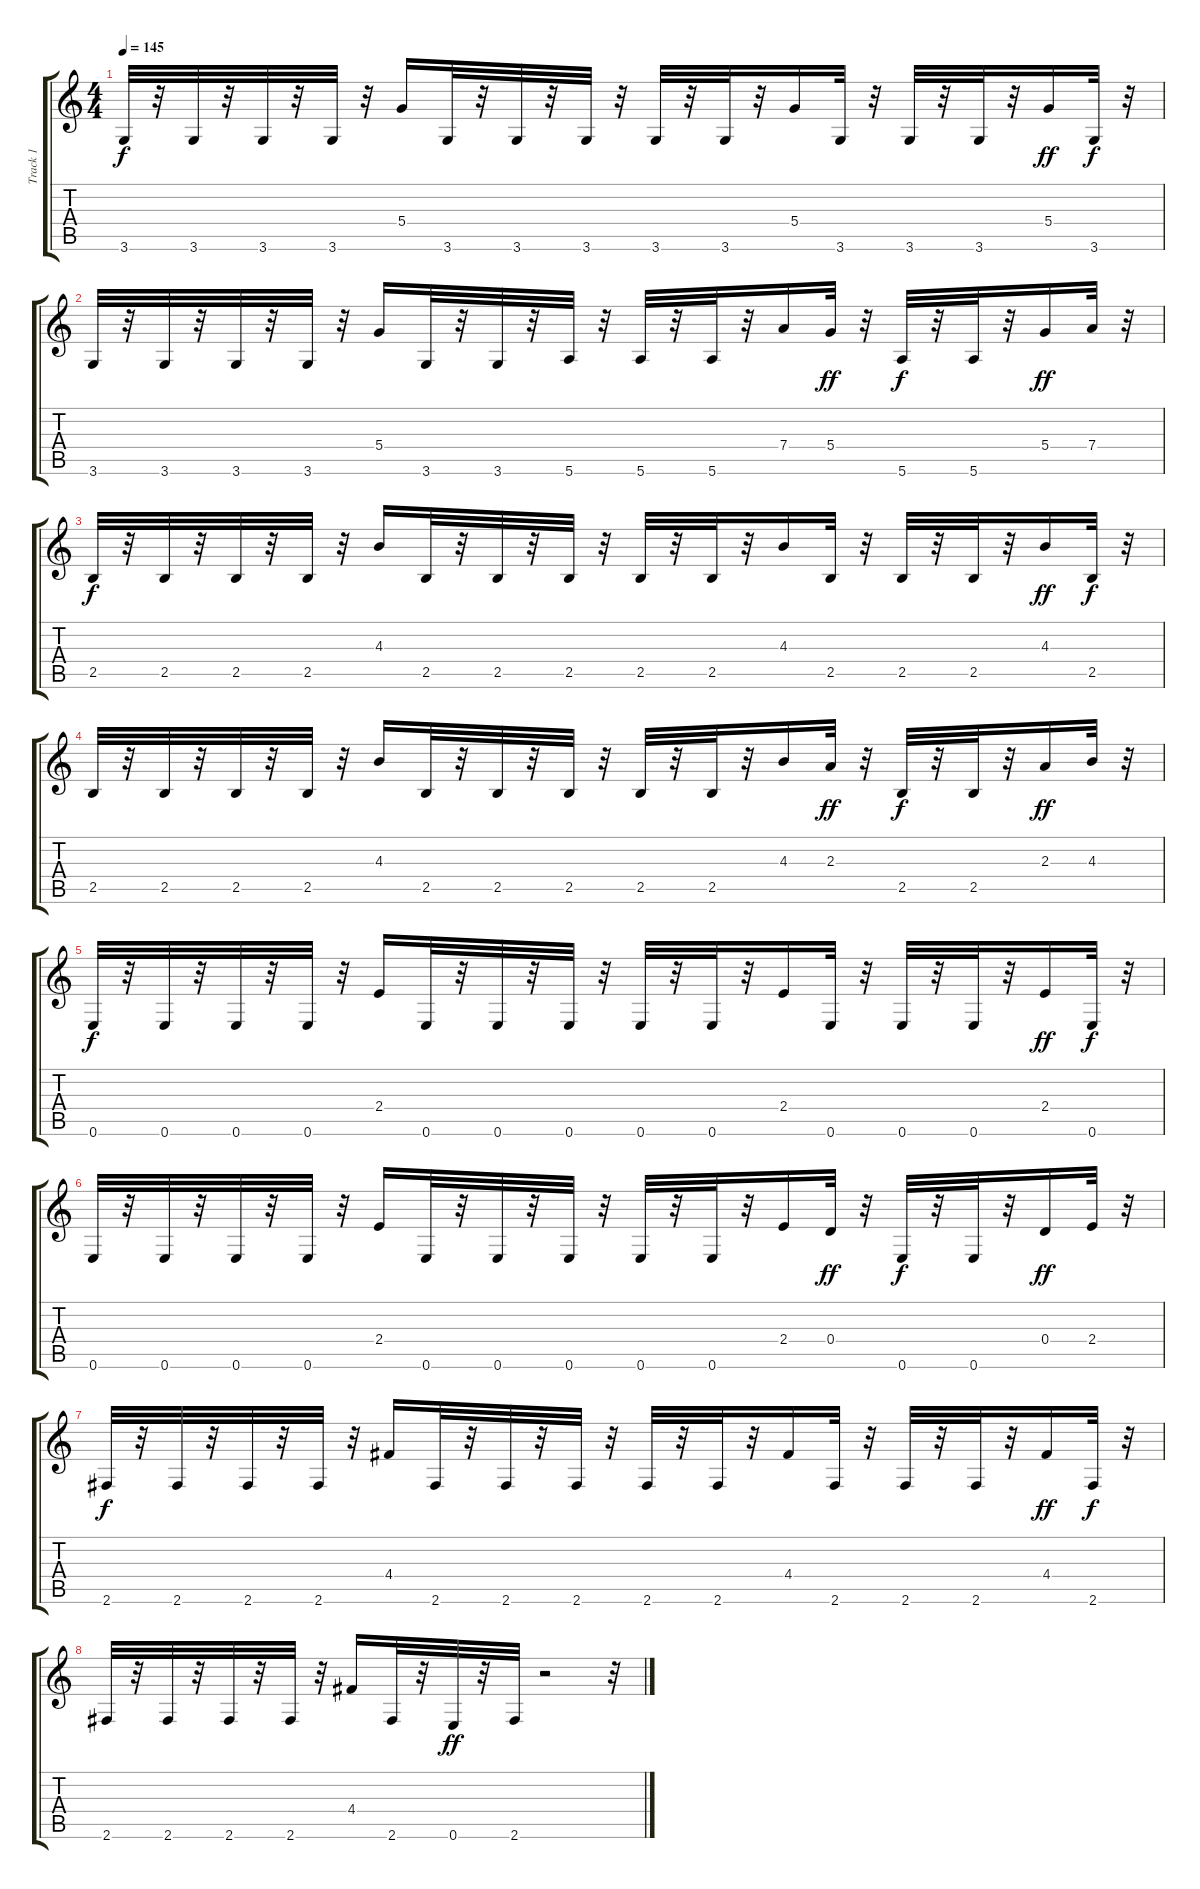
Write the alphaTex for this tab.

\track ("Track 1" "Track 1") {instrument distortionguitar}
\staff {score tabs}
\tuning (E4 B3 G3 D3 A2 E2) {hide}
\ts (4 4)
\tempo 145
\clef g2
\ks c
3.6.32{dy f} r.32 3.6.32 r.32 3.6.32 r.32 3.6.32 r.32 5.4.16 3.6.32 r.32 3.6.32 r.32 3.6.32 r.32 3.6.32 r.32 3.6.32 r.32 5.4.16 3.6.32 r.32 3.6.32 r.32 3.6.32 r.32 5.4.16{dy ff} 3.6.32{dy f} r.32 |
3.6.32 r.32 3.6.32 r.32 3.6.32 r.32 3.6.32 r.32 5.4.16 3.6.32 r.32 3.6.32 r.32 5.6.32 r.32 5.6.32 r.32 5.6.32 r.32 7.4.16 5.4.32{dy ff} r.32 5.6.32{dy f} r.32 5.6.32 r.32 5.4.16{dy ff} 7.4.32 r.32 |
2.5.32{dy f} r.32 2.5.32 r.32 2.5.32 r.32 2.5.32 r.32 4.3.16 2.5.32 r.32 2.5.32 r.32 2.5.32 r.32 2.5.32 r.32 2.5.32 r.32 4.3.16 2.5.32 r.32 2.5.32 r.32 2.5.32 r.32 4.3.16{dy ff} 2.5.32{dy f} r.32 |
2.5.32 r.32 2.5.32 r.32 2.5.32 r.32 2.5.32 r.32 4.3.16 2.5.32 r.32 2.5.32 r.32 2.5.32 r.32 2.5.32 r.32 2.5.32 r.32 4.3.16 2.3.32{dy ff} r.32 2.5.32{dy f} r.32 2.5.32 r.32 2.3.16{dy ff} 4.3.32 r.32 |
0.6.32{dy f} r.32 0.6.32 r.32 0.6.32 r.32 0.6.32 r.32 2.4.16 0.6.32 r.32 0.6.32 r.32 0.6.32 r.32 0.6.32 r.32 0.6.32 r.32 2.4.16 0.6.32 r.32 0.6.32 r.32 0.6.32 r.32 2.4.16{dy ff} 0.6.32{dy f} r.32 |
0.6.32 r.32 0.6.32 r.32 0.6.32 r.32 0.6.32 r.32 2.4.16 0.6.32 r.32 0.6.32 r.32 0.6.32 r.32 0.6.32 r.32 0.6.32 r.32 2.4.16 0.4.32{dy ff} r.32 0.6.32{dy f} r.32 0.6.32 r.32 0.4.16{dy ff} 2.4.32 r.32 |
2.6.32{dy f} r.32 2.6.32 r.32 2.6.32 r.32 2.6.32 r.32 4.4.16 2.6.32 r.32 2.6.32 r.32 2.6.32 r.32 2.6.32 r.32 2.6.32 r.32 4.4.16 2.6.32 r.32 2.6.32 r.32 2.6.32 r.32 4.4.16{dy ff} 2.6.32{dy f} r.32 |
2.6.32 r.32 2.6.32 r.32 2.6.32 r.32 2.6.32 r.32 4.4.16 2.6.32 r.32 0.6.32{dy ff} r.32 2.6.32 r.2 r.32
